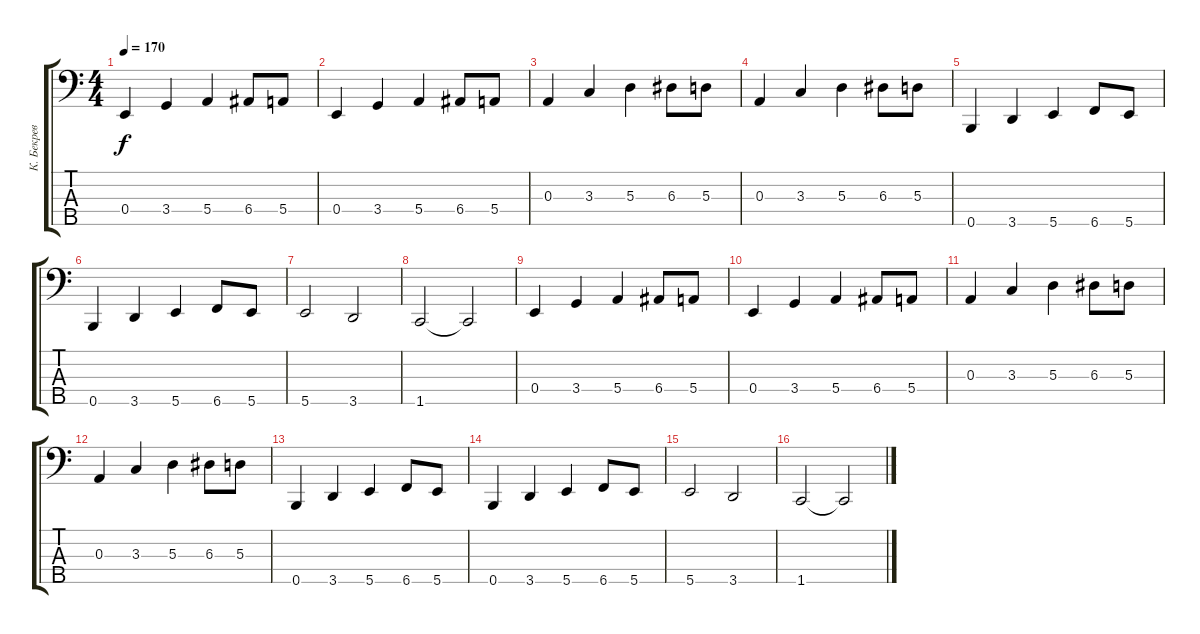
\track ("К. Бекрев" "К. Бекрев") {instrument electricbassfinger}
\staff {score tabs}
\tuning (G2 D2 A1 E1 B0) {hide}
\ts (4 4)
\tempo 170
\clef f4
\ks c
0.4.4{dy f} 3.4.4 5.4.4 6.4.8 5.4.8 |
0.4.4 3.4.4 5.4.4 6.4.8 5.4.8 |
0.3.4 3.3.4 5.3.4 6.3.8 5.3.8 |
0.3.4 3.3.4 5.3.4 6.3.8 5.3.8 |
0.5.4 3.5.4 5.5.4 6.5.8 5.5.8 |
0.5.4 3.5.4 5.5.4 6.5.8 5.5.8 |
5.5.2 3.5.2 |
1.5.2 1.5{t}.2 |
0.4.4 3.4.4 5.4.4 6.4.8 5.4.8 |
0.4.4 3.4.4 5.4.4 6.4.8 5.4.8 |
0.3.4 3.3.4 5.3.4 6.3.8 5.3.8 |
0.3.4 3.3.4 5.3.4 6.3.8 5.3.8 |
0.5.4 3.5.4 5.5.4 6.5.8 5.5.8 |
0.5.4 3.5.4 5.5.4 6.5.8 5.5.8 |
5.5.2 3.5.2 |
1.5.2 1.5{t}.2
